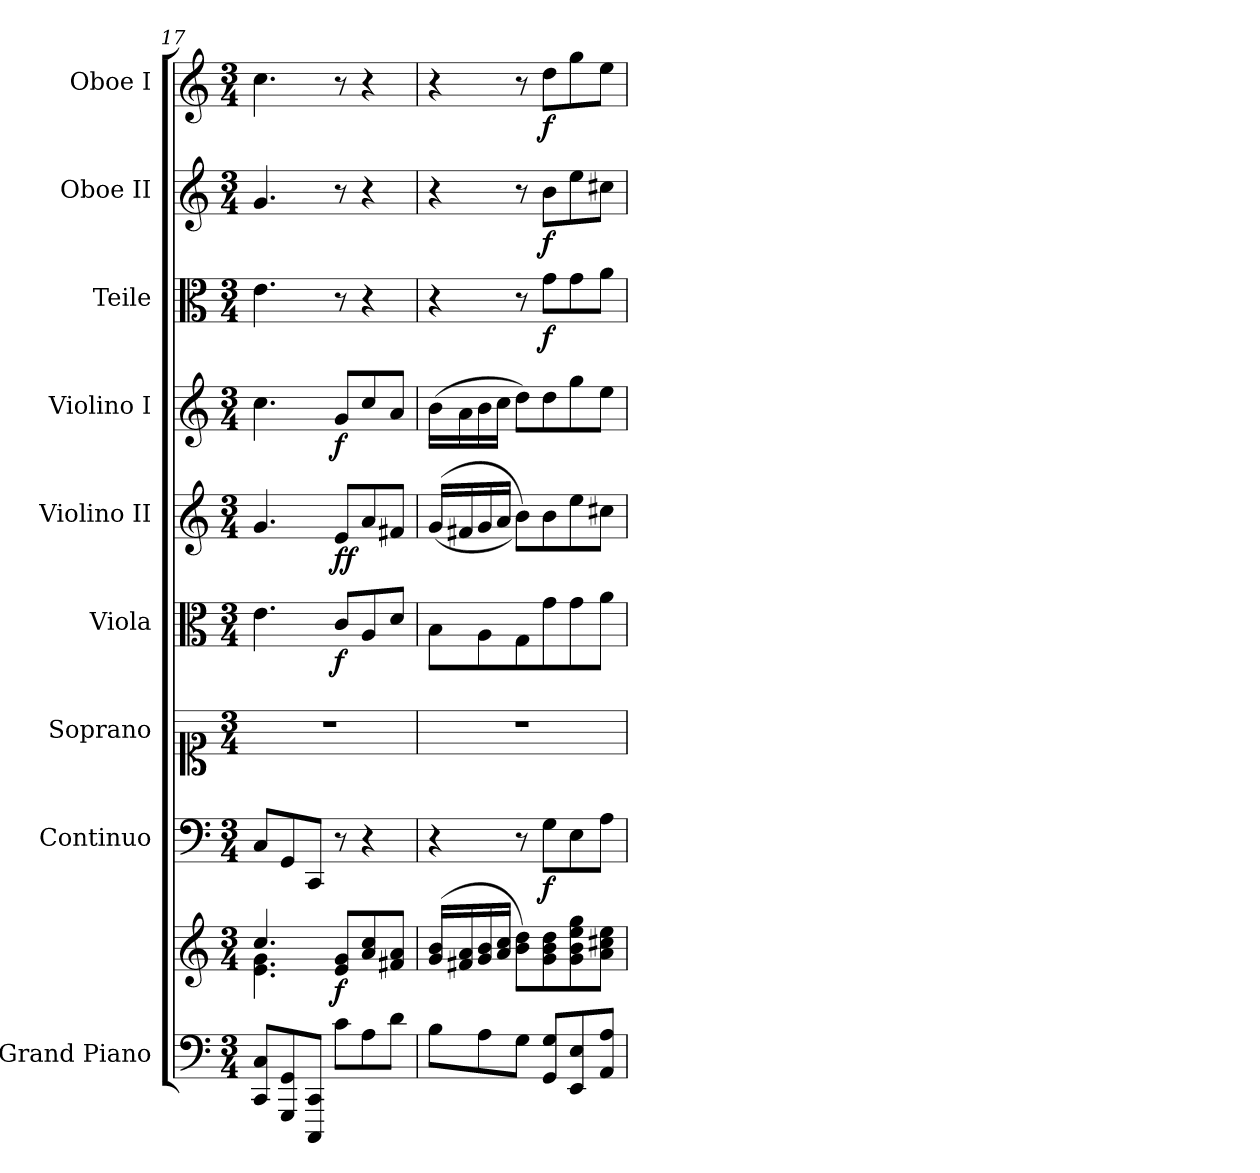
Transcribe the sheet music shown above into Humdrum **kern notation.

**kern	**kern	**dynam	**kern	**dynam	**kern	**kern	**dynam	**kern	**dynam	**kern	**dynam	**kern	**dynam	**kern	**dynam	**kern	**dynam
*part9	*part9	*part9	*part8	*part8	*part7	*part6	*part6	*part5	*part5	*part4	*part4	*part3	*part3	*part2	*part2	*part1	*part1
*staff10	*staff9	*staff9/10	*staff8	*staff8	*staff7	*staff6	*staff6	*staff5	*staff5	*staff4	*staff4	*staff3	*staff3	*staff2	*staff2	*staff1	*staff1
*I"Grand Piano	*	*	*I"Continuo	*	*I"Soprano	*I"Viola	*	*I"Violino II	*	*I"Violino I	*	*I"Teile	*	*I"Oboe II	*	*I"Oboe I	*
*I'Pno	*	*	*	*	*	*	*	*	*	*	*	*	*	*I'Ob	*	*I'Ob	*
*clefF4	*clefG2	*	*clefF4	*	*clefC1	*clefC3	*	*clefG2	*	*clefG2	*	*clefC3	*	*clefG2	*	*clefG2	*
*k[]	*k[]	*	*k[]	*	*k[]	*k[]	*	*k[]	*	*k[]	*	*k[]	*	*k[]	*	*k[]	*
*M3/4	*M3/4	*	*M3/4	*	*M3/4	*M3/4	*	*M3/4	*	*M3/4	*	*M3/4	*	*M3/4	*	*M3/4	*
=17	=17	=17	=17	=17	=17	=17	=17	=17	=17	=17	=17	=17	=17	=17	=17	=17	=17
*	*^	*	*	*	*	*	*	*	*	*	*	*	*	*	*	*	*
8CC/ 8C/L	4.cc/	4.e\ 4.g\	.	8C/L	.	2.r	4.e\	.	4.g/	.	4.cc\	.	4.e\	.	4.g/	.	4.cc\	.
8GGG/ 8GG/	.	.	.	8GG/	.	.	.	.	.	.	.	.	.	.	.	.	.	.
8CCC/ 8CC/J	.	.	.	8CC/J	.	.	.	.	.	.	.	.	.	.	.	.	.	.
!	!	!	!LO:DY:b	!	!	!	!	!LO:DY:b	!	!LO:DY:b	!	!	!	!	!	!	!	!
!	!	!	!	!	!	!	!	!	!	!LO:DY:n=1:b	!	!LO:DY:b	!	!	!	!	!	!
8c\L	8e/ 8g/L	4.ryy	f	8r	.	.	8c/L	f	8e/L	f f	8g/L	f	8r	.	8r	.	8r	.
8A\	8a/ 8cc/	.	.	4r	.	.	8A/	.	8a/	.	8cc/	.	4r	.	4r	.	4r	.
8d\J	8f#X/ 8a/J	.	.	.	.	.	8d/J	.	8f#X/J	.	8a/J	.	.	.	.	.	.	.
*	*v	*v	*	*	*	*	*	*	*	*	*	*	*	*	*	*	*	*
=18	=18	=18	=18	=18	=18	=18	=18	=18	=18	=18	=18	=18	=18	=18	=18	=18	=18
8B\L	(>16g/ 16b/LL	.	4r	.	2.r	8B\L	.	(<(<16g/LL	.	(>16b\LL	.	4r	.	4r	.	4r	.
.	16f#X/ 16a/	.	.	.	.	.	.	16f#X/	.	16a\	.	.	.	.	.	.	.
8A\	16g/ 16b/	.	.	.	.	8A\	.	16g/	.	16b\	.	.	.	.	.	.	.
.	16a/ 16cc/JJ	.	.	.	.	.	.	16a/JJ	.	16cc\JJ	.	.	.	.	.	.	.
8G\J	8b\ 8dd\L)	.	8r	.	.	8G\	.	8b\L))	.	8dd\L)	.	8r	.	8r	.	8r	.
!	!	!	!	!LO:DY:b	!	!	!	!	!	!	!	!	!LO:DY:b	!	!LO:DY:b	!	!LO:DY:b
8GG/ 8G/L	8g\ 8b\ 8dd\	.	8G\L	f	.	8g\	.	8b\	.	8dd\	.	8g\L	f	8b\L	f	8dd\L	f
8EE/ 8E/	8g\ 8b\ 8ee\ 8gg\	.	8E\	.	.	8g\	.	8ee\	.	8gg\	.	8g\	.	8ee\	.	8gg\	.
8AA/ 8A/J	8a\ 8cc#X\ 8ee\J	.	8A\J	.	.	8a\J	.	8cc#X\J	.	8ee\J	.	8a\J	.	8cc#X\J	.	8ee\J	.
=	=	=	=	=	=	=	=	=	=	=	=	=	=	=	=	=	=
*-	*-	*-	*-	*-	*-	*-	*-	*-	*-	*-	*-	*-	*-	*-	*-	*-	*-
